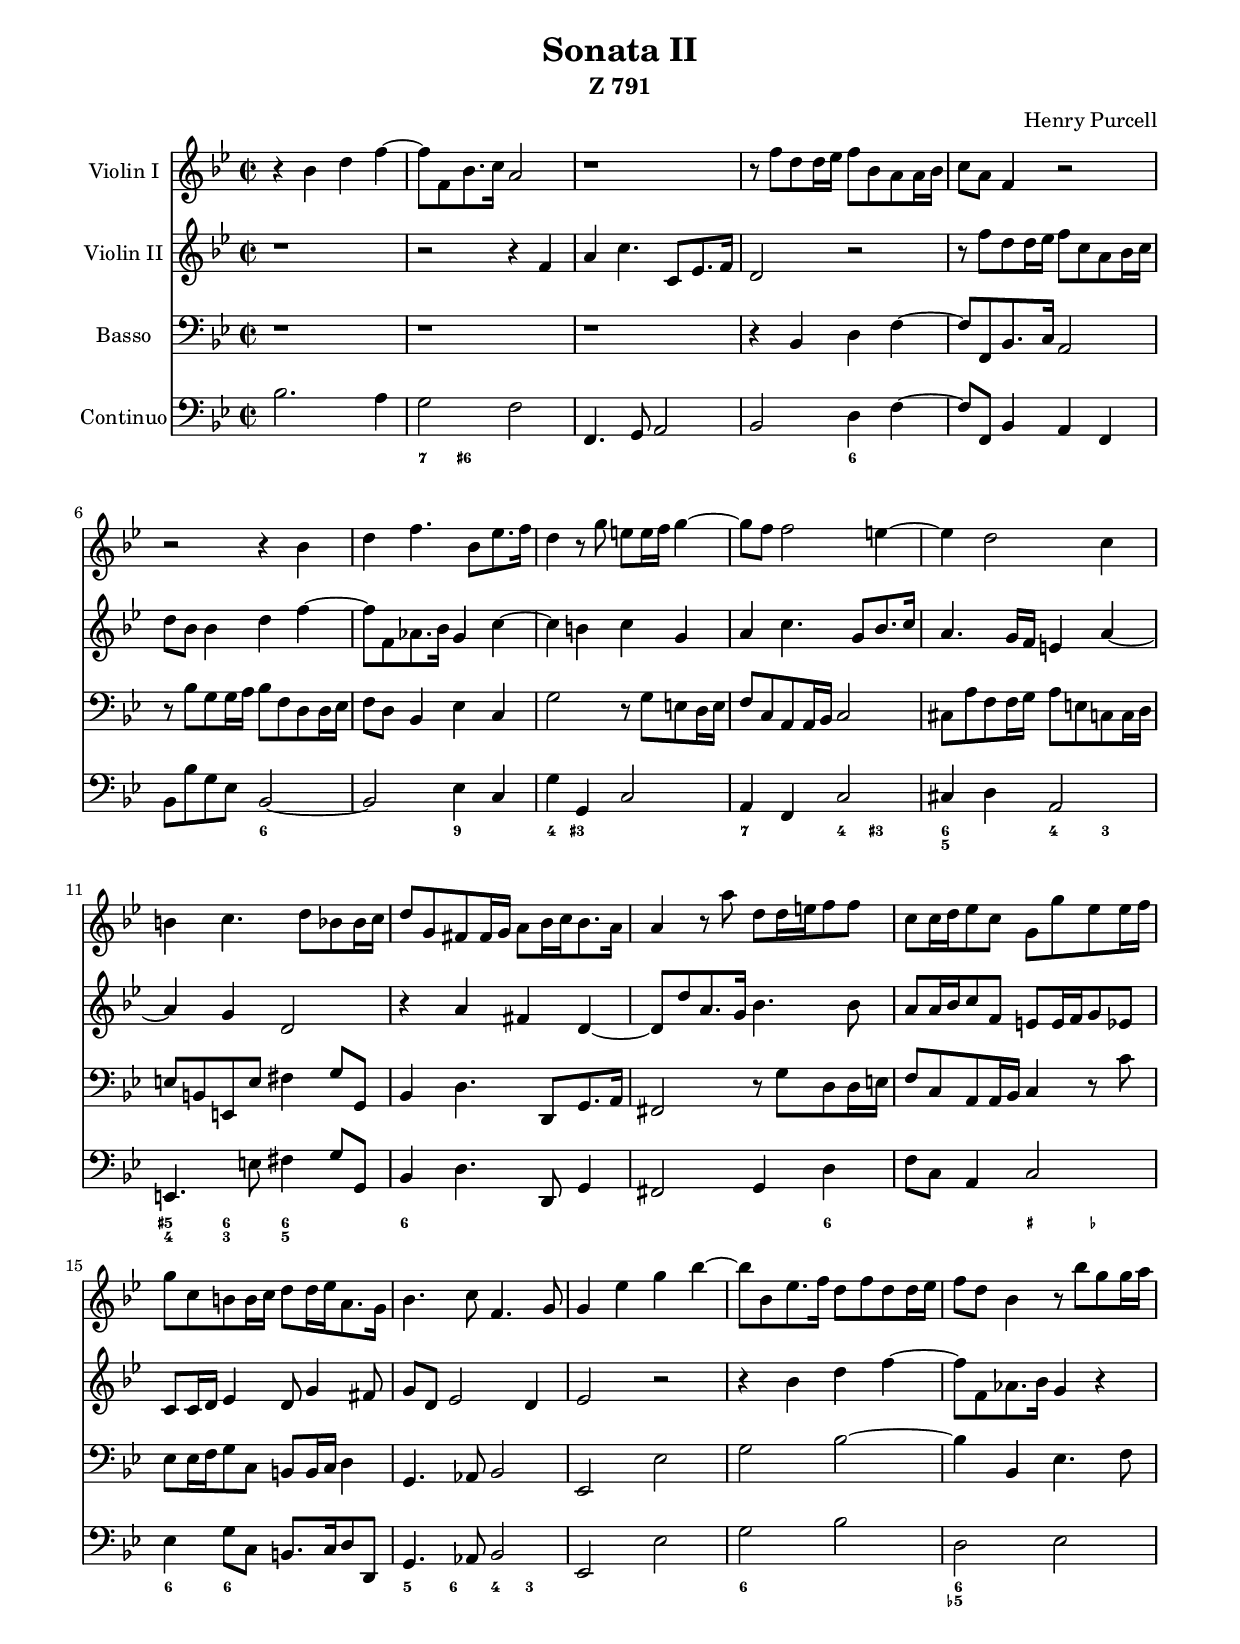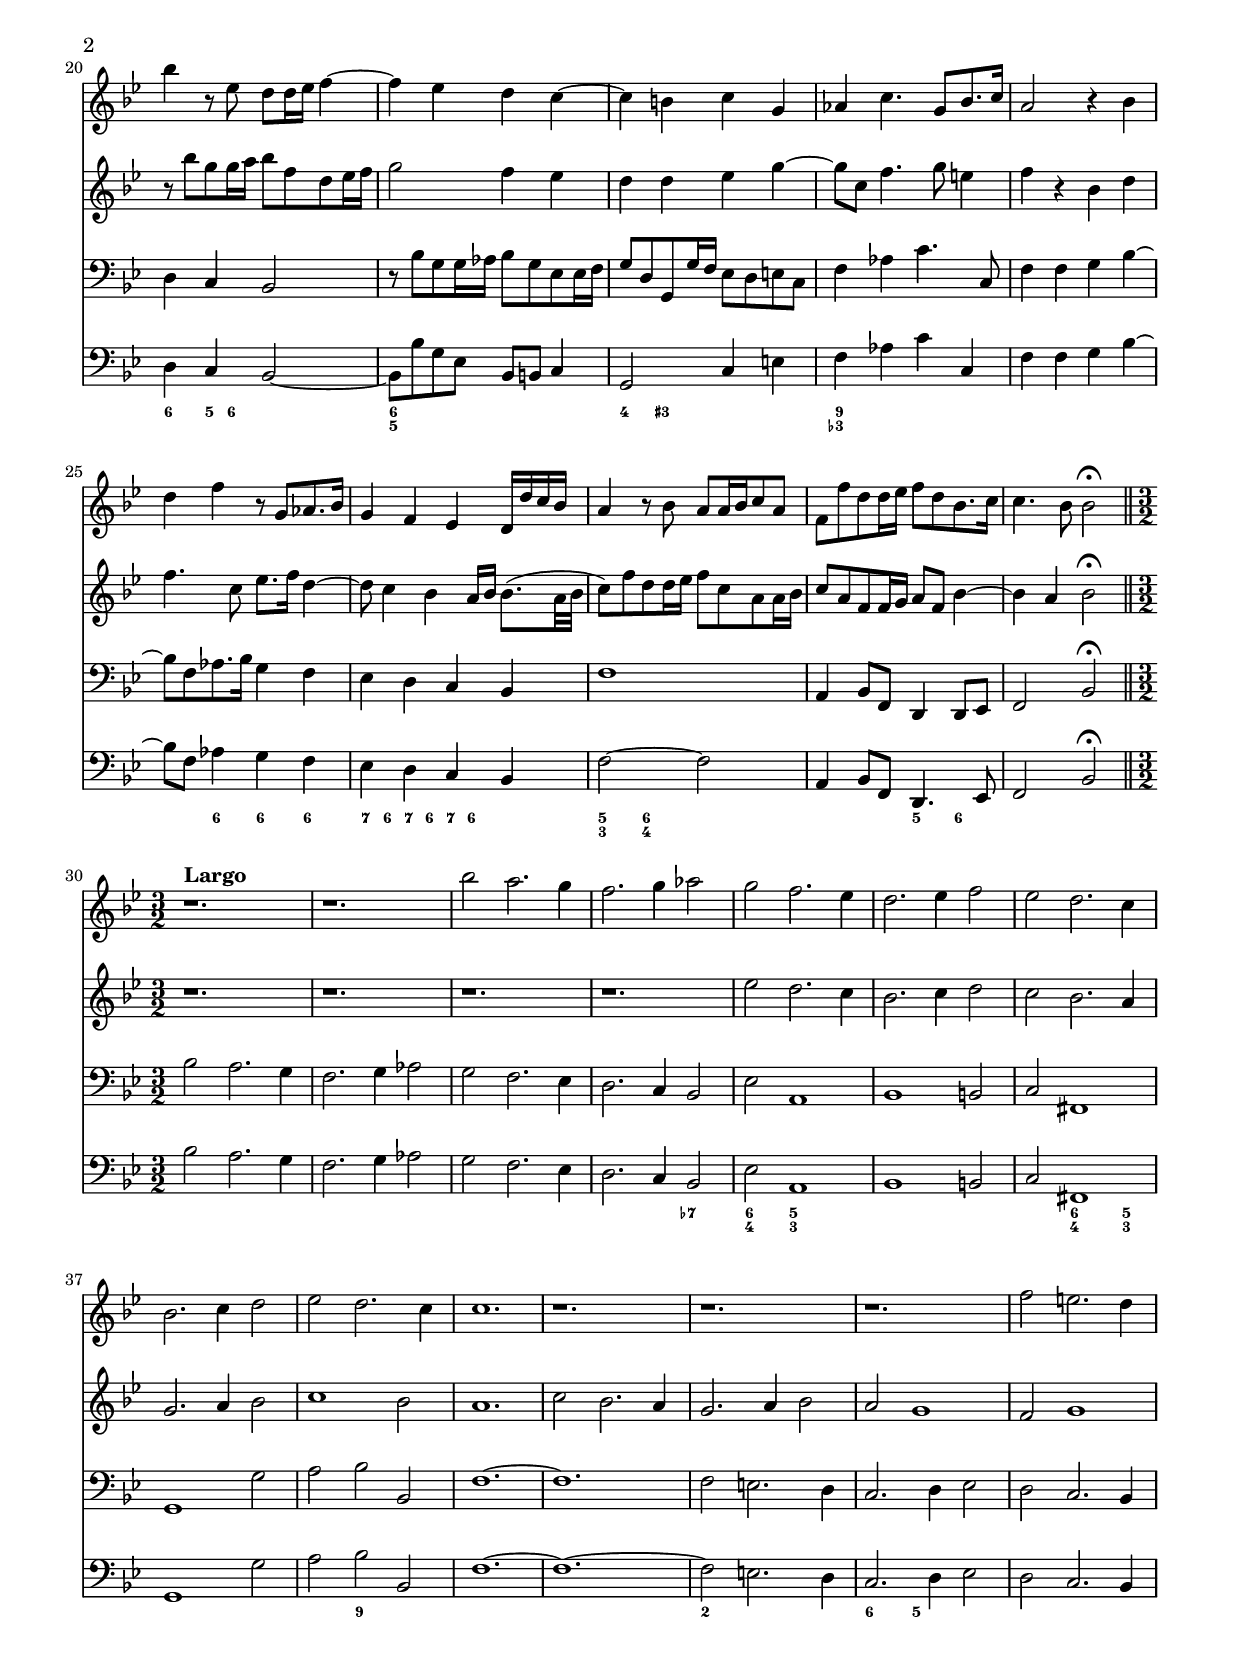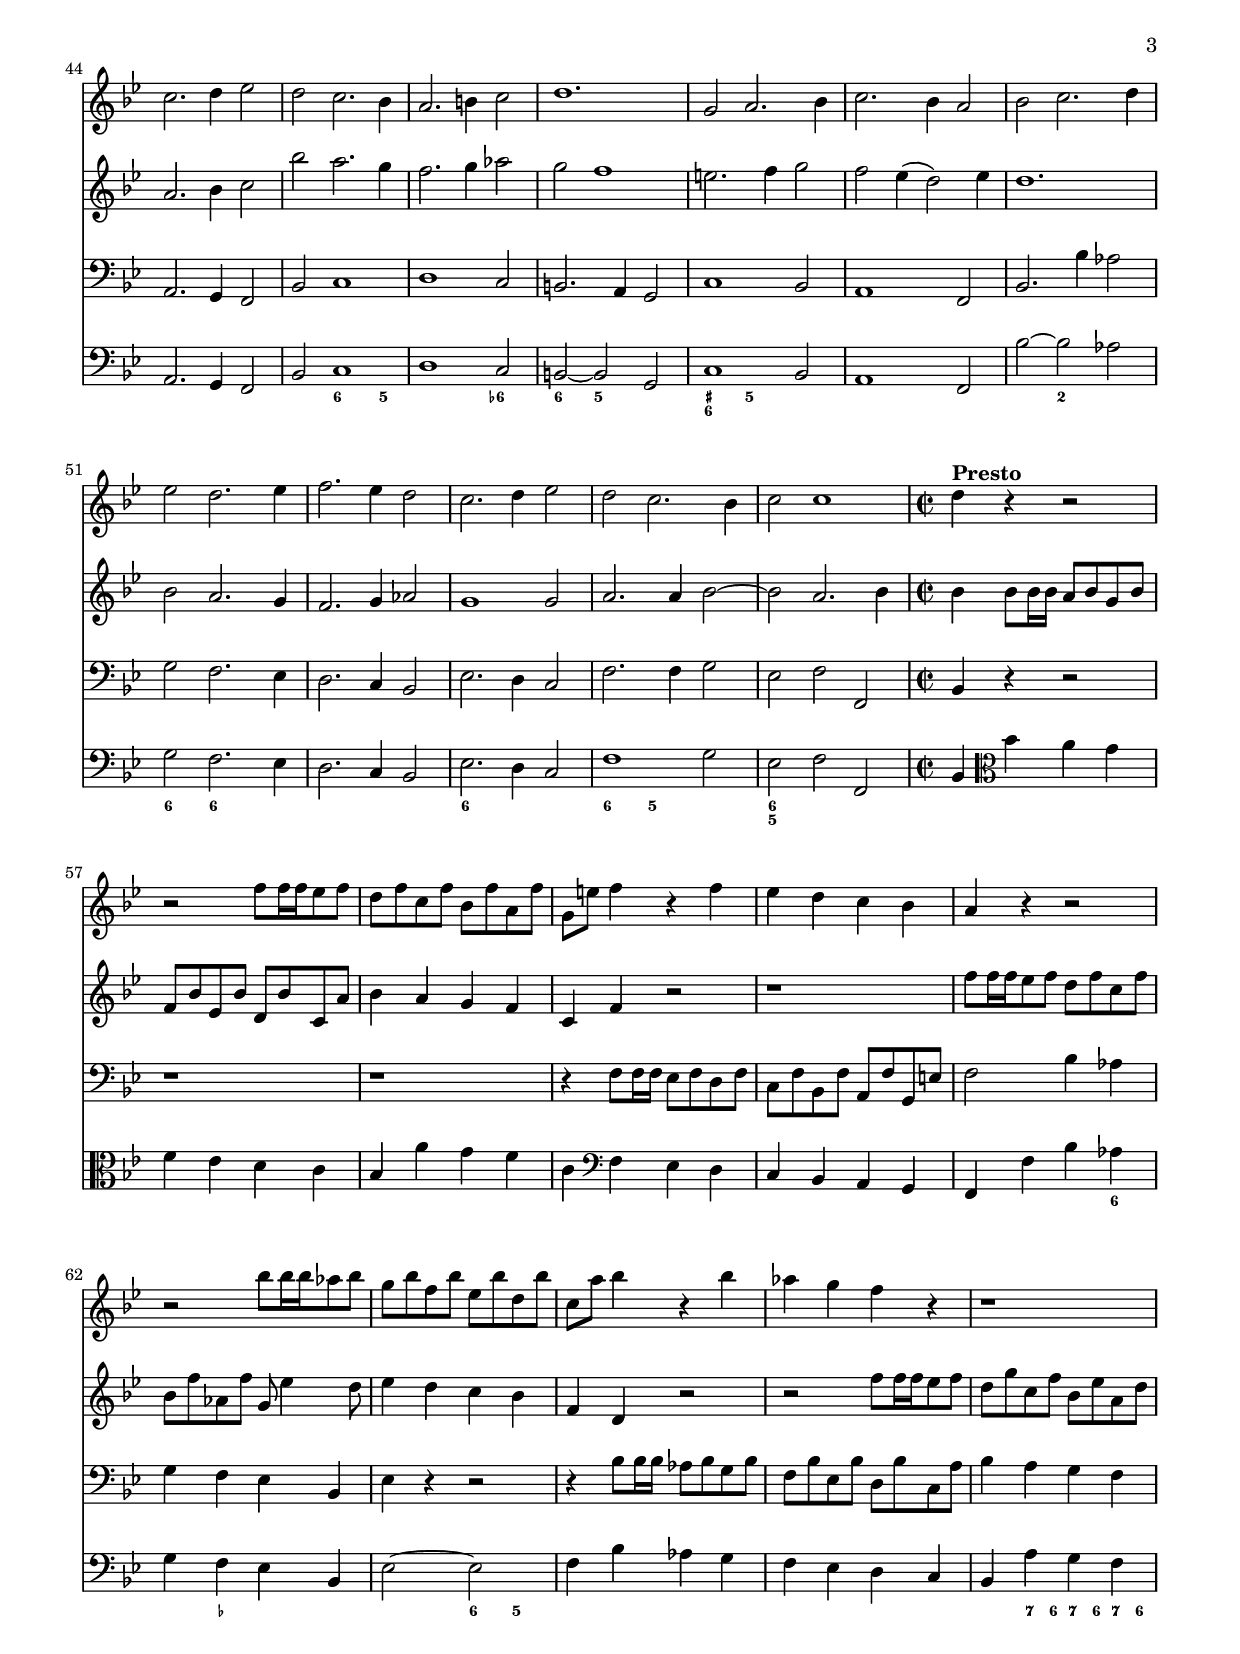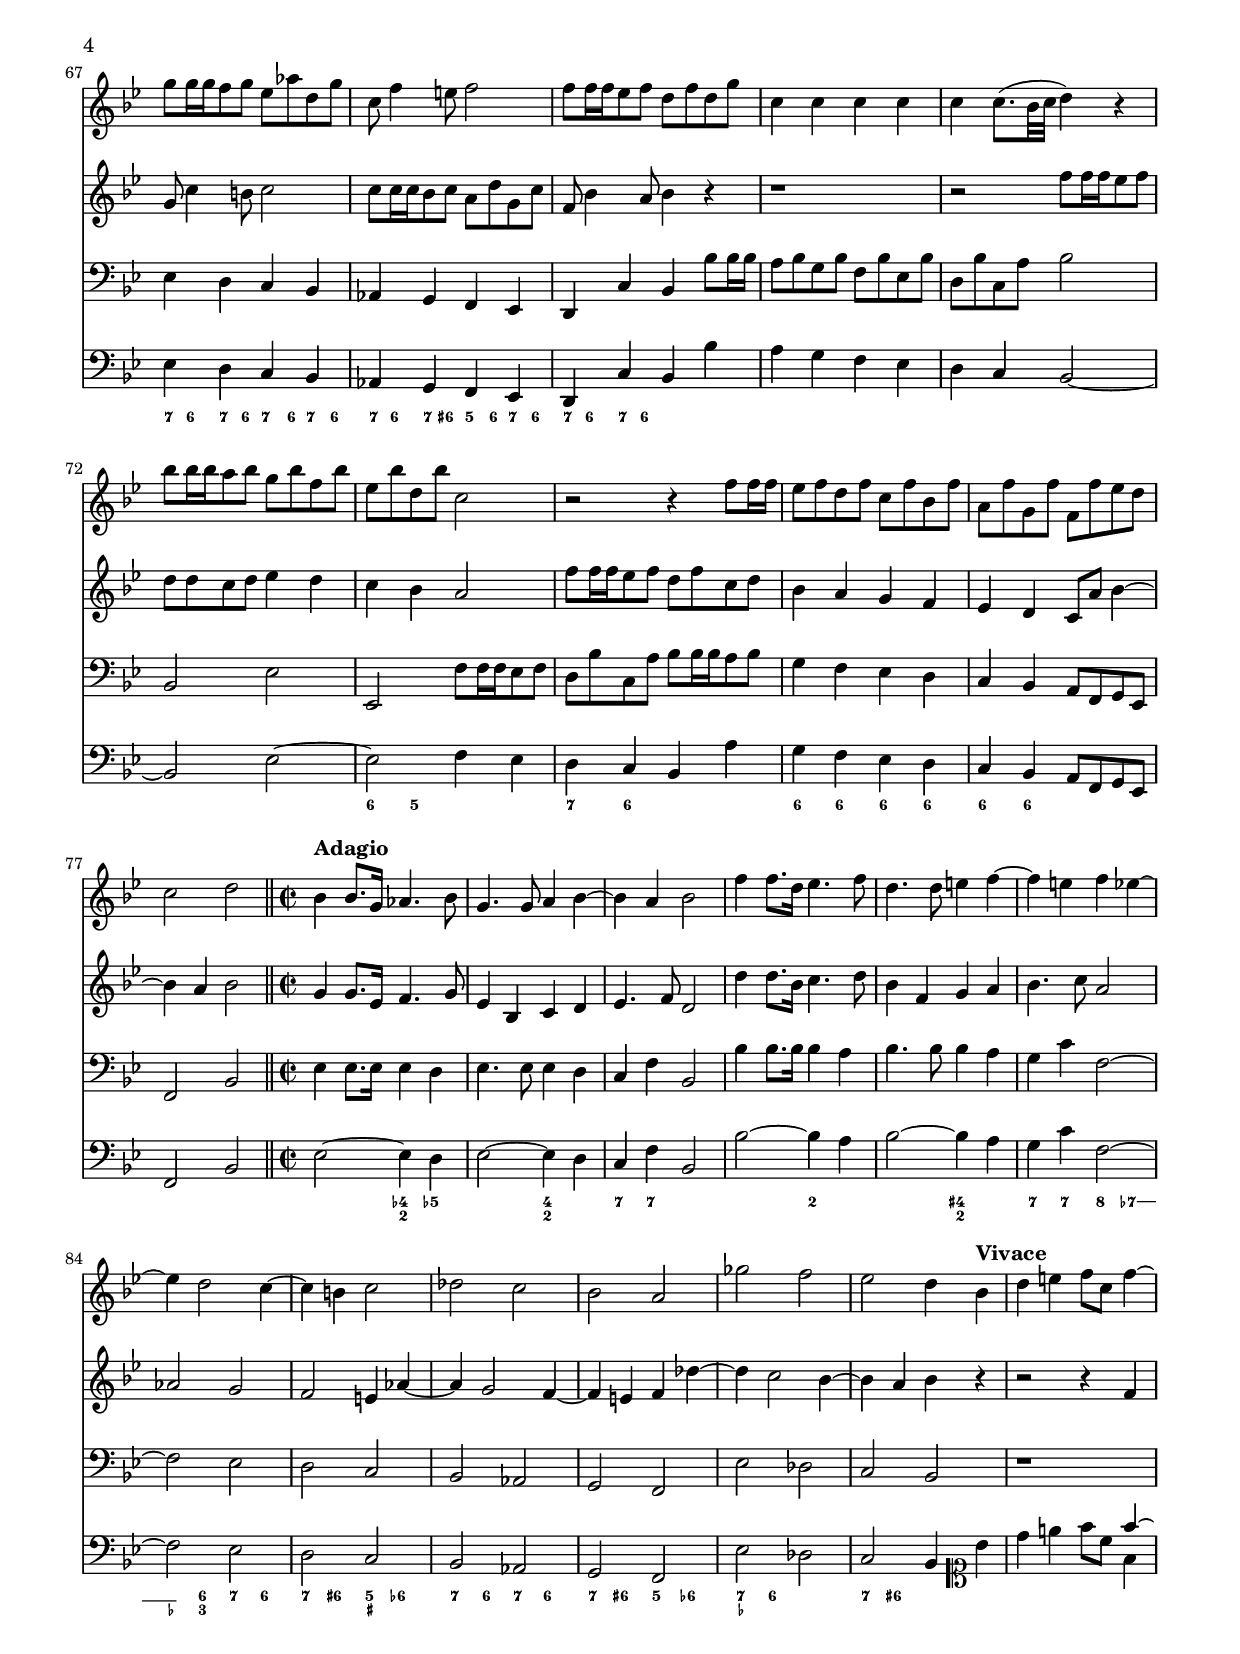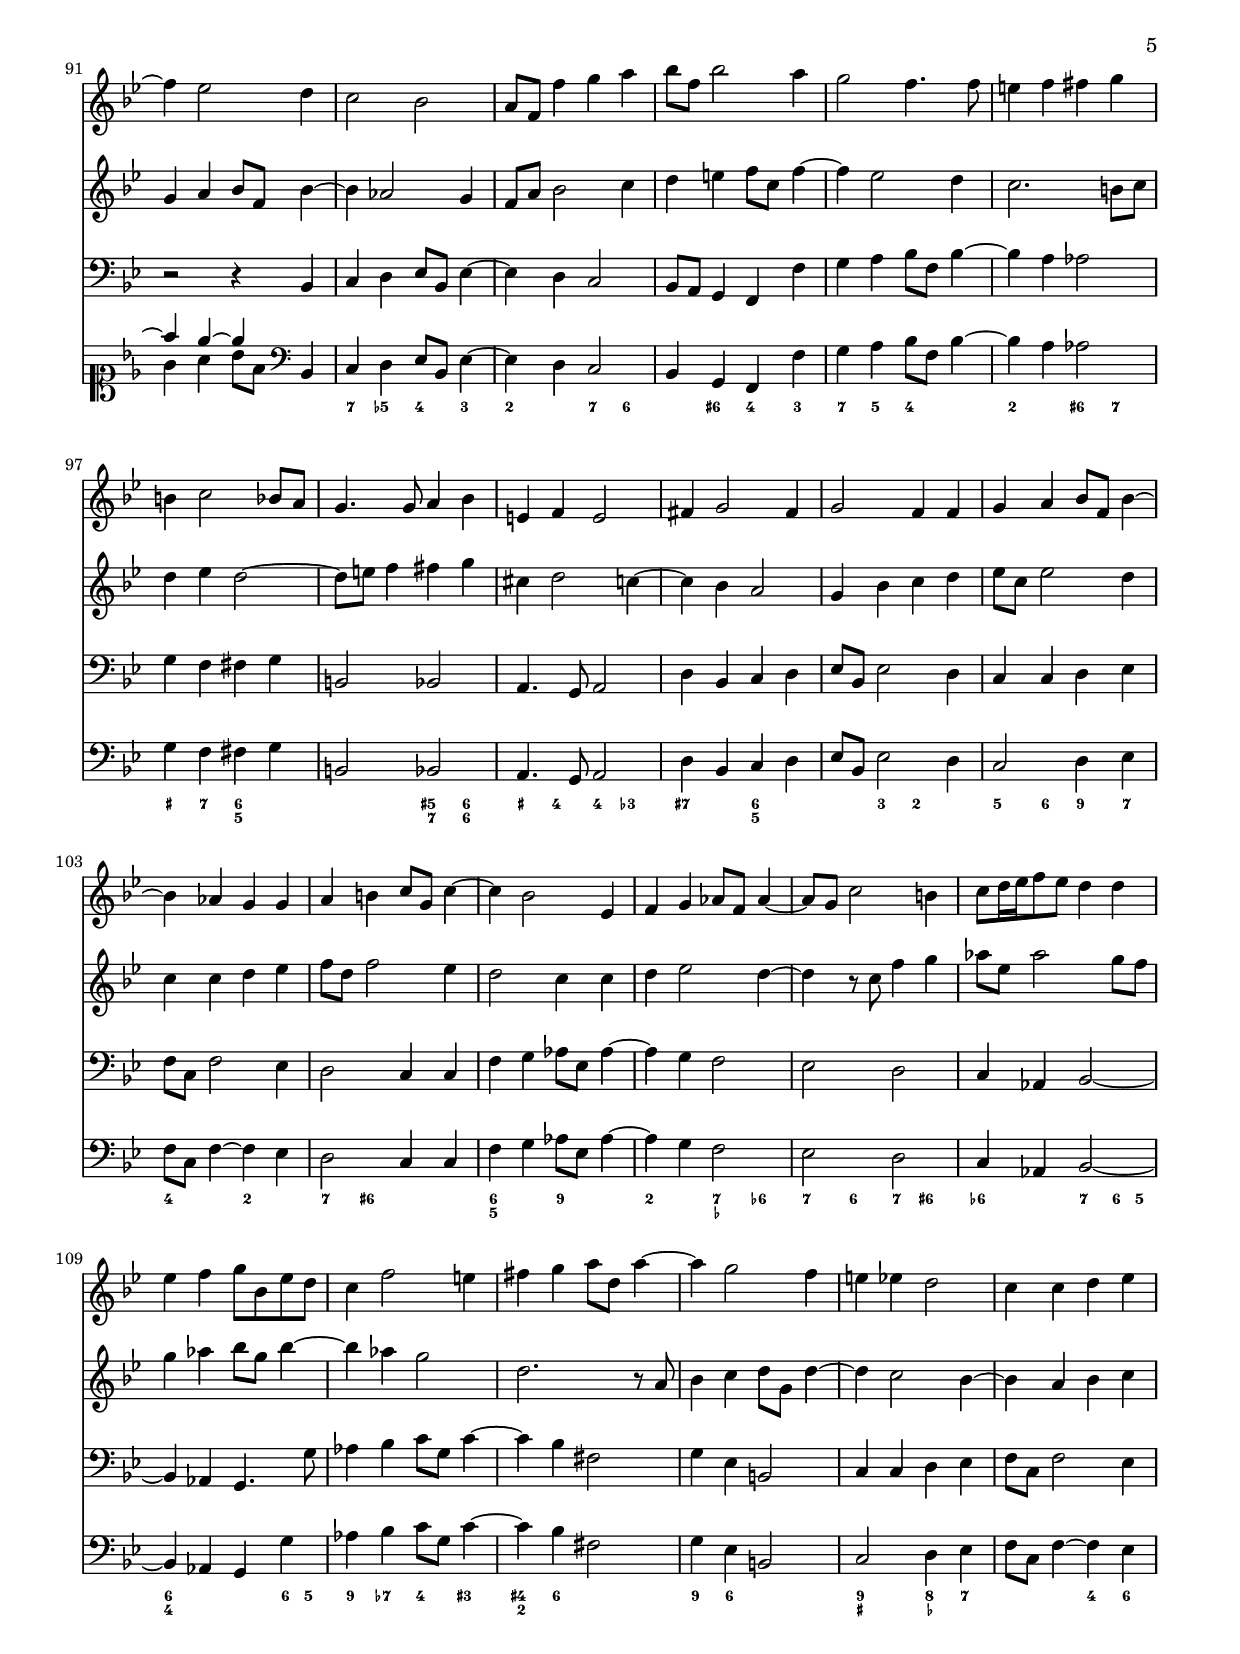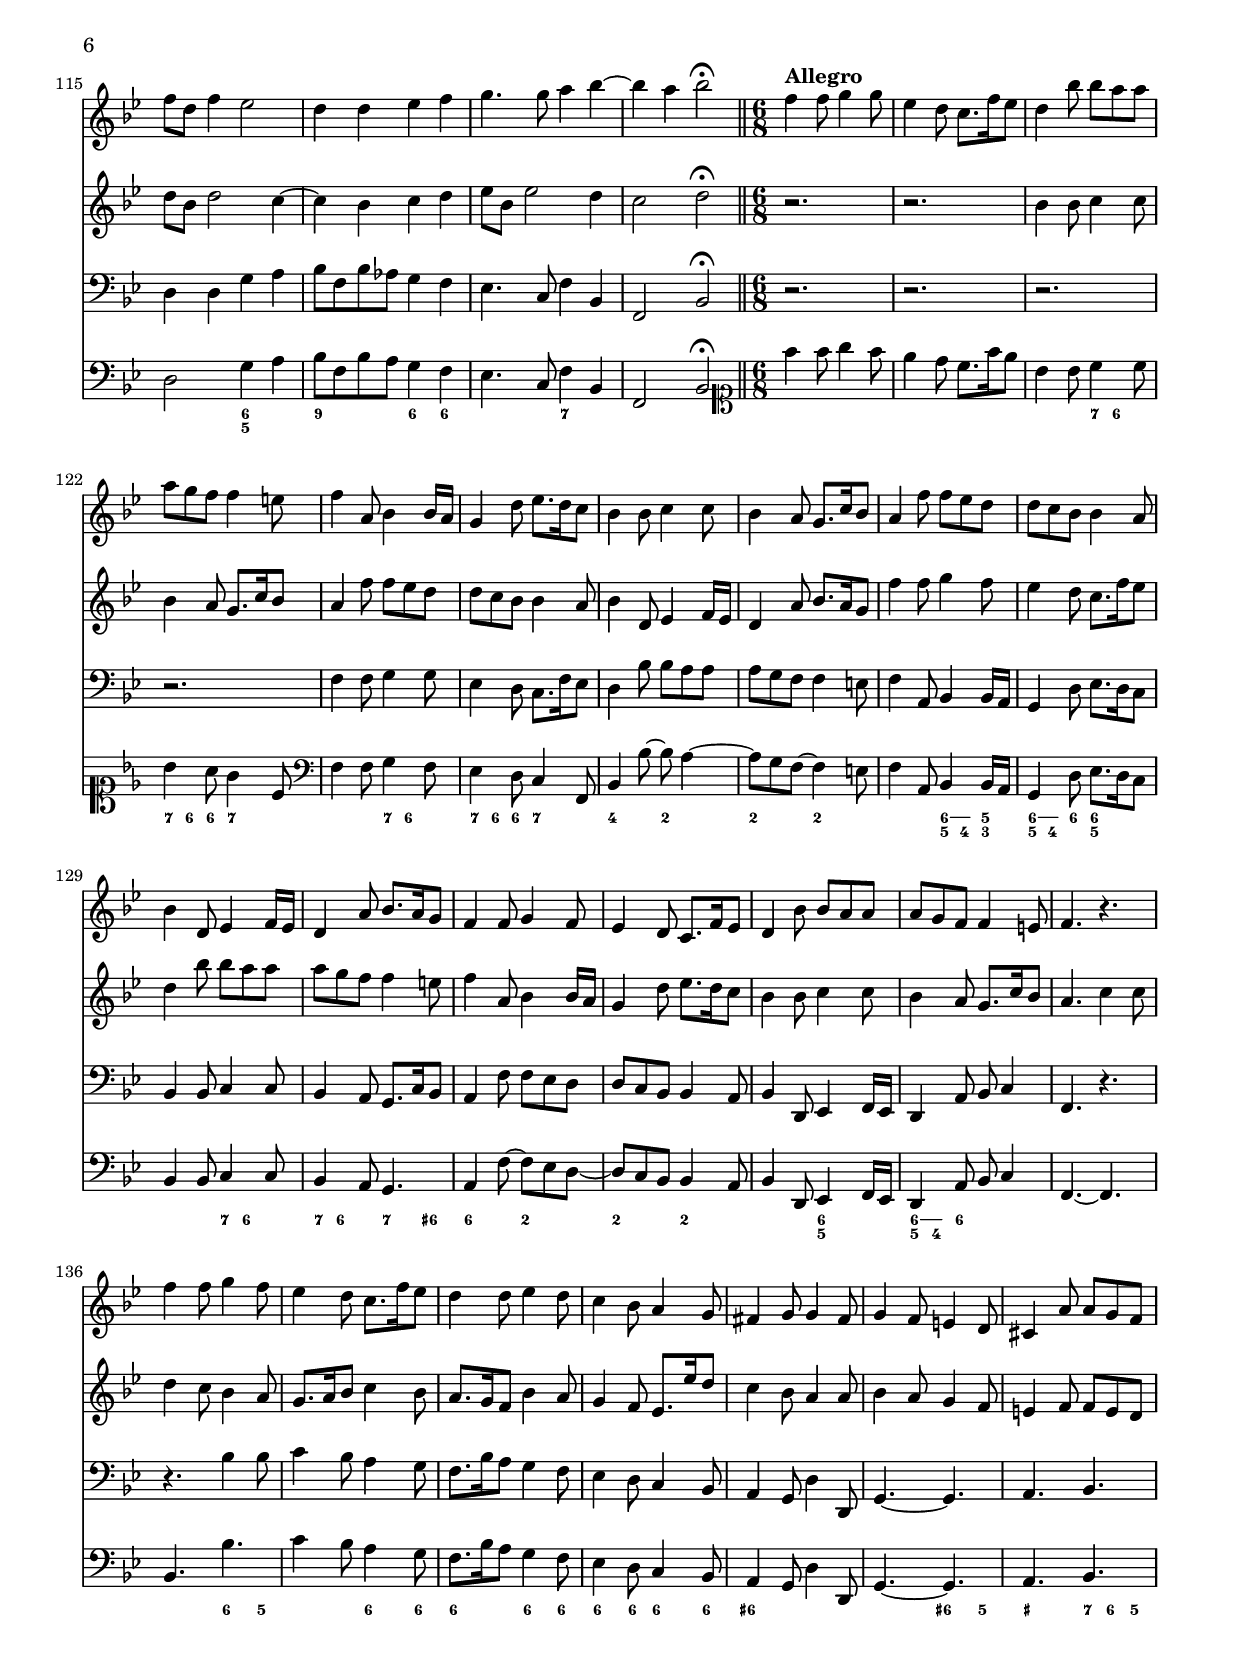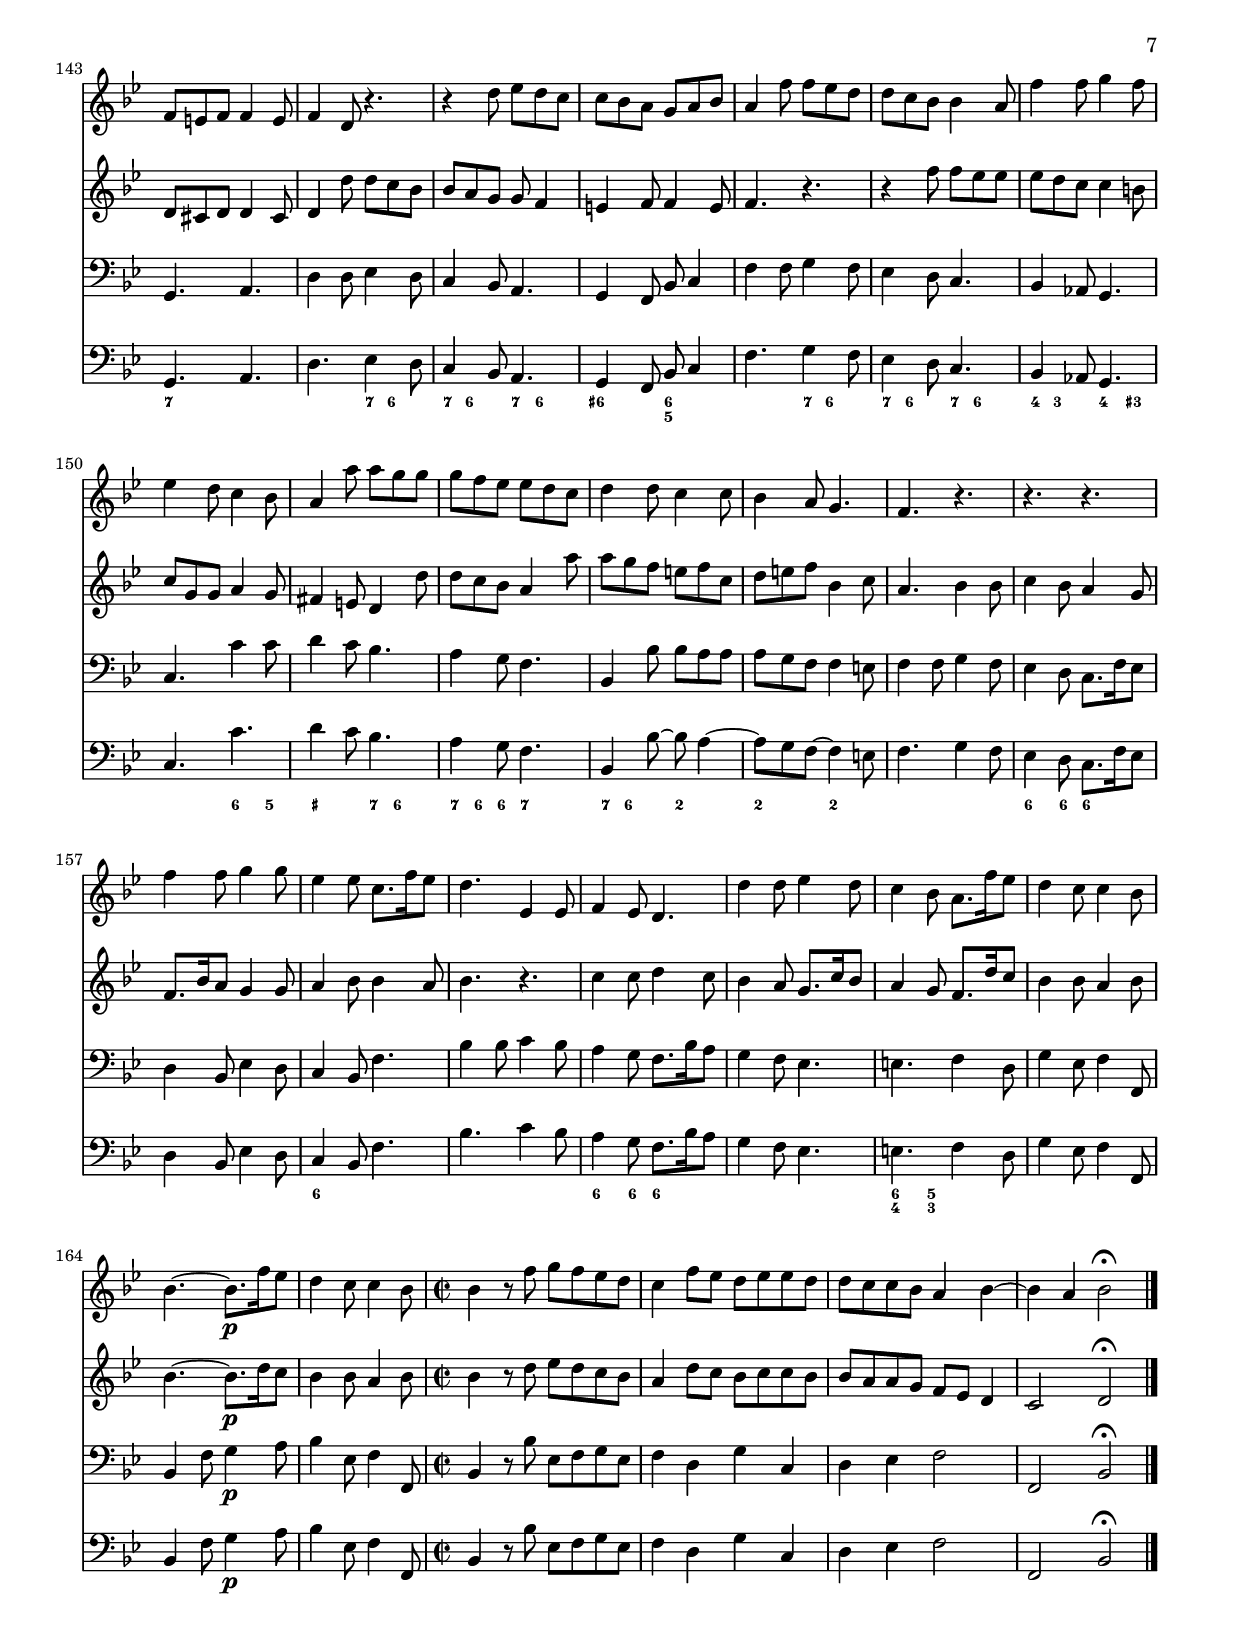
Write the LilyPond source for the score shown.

\version "2.18.2"

\include "config.ly"

adagio  = \markup { \bold Adagio }
allegro = \markup { \bold Allegro }
largo   = \markup { \bold Largo }
presto  = \markup { \bold Presto }
vivace  = \markup { \bold Vivace }

vlone = \relative c'' {
	\clef treble \key bes \major \time 2/2
	r4 bes d f ~
	f8 f, bes8. c16 a2
	r1
	r8 f' d d16 es f8 bes, a a16 bes        % m 4
	c8 a f4 r2
	r2 r4 bes
	d f4. bes,8 es8. f16
	d4 r8 g e e16 f g4 ~                    % m 8
	g8 f f2 e4 ~
	e d2 c4
	b c4. d8 bes bes16 c
	d8 g, fis fis16 g a8 bes16 c bes8. a16  % m 12
	a4 r8 a' d, d16 e f8 f
	c c16 d es8 c g g' es es16 f
	g8 c, b b16 c d8 d16 es a,8. g16
	bes4. c8 f,4. g8                        % m 16
	g4 es' g bes ~
	bes8 bes, es8. f16 d8 f d d16 es
	f8 d bes4 r8 bes' g g16 a
	bes4 r8 es,8 d d16 es f4 ~              % m 20
	f es d c ~
	c b c g
	aes c4. g8 bes8. c16
	a2 r4 bes                               % m 24
	d f r8 g, aes8. bes16
	g4 f es d16 d' c bes
	a4 r8 bes a a16 bes c8 a
	f f' d d16 es f8 d bes8. c16            % m 28
	c4. bes8 bes2\fermata \bar "||"

	\time 3/2
	r1.^\largo
	r1.
	bes'2 a2. g4                            % m 32
	f2. g4 aes2
	g f2. es4
	d2. es4 f2
	es d2. c4                               % m 36
	bes2. c4 d2
	es2 d2. c4
	c1.
	r1. r1. r1.                             % m 40
	f2 e2. d4
	c2. d4 es2                              % m 44
	d2 c2. bes4
	a2. b4 c2
	d1.
	g,2 a2. bes4                            % m 48
	c2. bes4 a2
	bes c2. d4
	es2 d2. es4
	f2. es4 d2                              % m 52
	c2. d4 es2
	d2 c2. bes4
	c2 c1

	\time 2/2 d4^\presto r r2               % m 56
	r2 f8 f16 f es8 f
	d f c f bes, f' a, f'
	g, e' f4 r f
	es d c bes                              % m 60
	a r r2
	r bes'8 bes16 bes aes8 bes
	g bes f bes es, bes' d, bes'
	c, a' bes4 r bes                        % m 64
	aes g f r
	r1
	g8 g16 g f8 g es aes d, g
	c, f4 e8 f2                             % m 68
	f8 f16 f es8 f d f d g
	c,4 c c c
	c c8.( bes32 c d4) r
	bes'8 bes16 bes a8 bes g bes f bes      % m 72
	es, bes' d, bes' c,2
	r2 r4 f8 f16 f
	es8 f d f c f bes, f'
	a, f' g, f' f, f' es d                  % m 76
	c2 d \bar "||"

	\time 2/2
	bes4^\adagio bes8. g16 aes4. bes8
	g4. g8 a4 bes ~
	bes a bes2                              % m 80
	f'4 f8. d16 es4. f8
	d4. d8 e4 f ~
	f e f es ~
	es d2 c4 ~                              % m 84
	c b c2
	des2 c
	bes a
	ges' f                                  % m 88
	es d4 bes^\vivace
	d e f8 c f4 ~
	f es2 d4
	c2 bes                                  % m 92
	a8 f f'4 g a
	bes8 f bes2 a4
	g2 f4. f8
	e4 f fis g                              % m 96
	b, c2 bes8 a
	g4. g8 a4 bes
	e, f e2
	fis4 g2 fis4                            % m 100
	g2 f4 f
	g a bes8 f bes4 ~
	bes aes g g
	a b c8 g c4 ~                           % m 104
	c bes2 es,4
	f g aes8 f aes4 ~
	aes8 g c2 b4
	c8 d16 es f8 es d4 d                    % m 108
	es4 f g8 bes, es d
	c4 f2 e4
	fis4 g a8 d, a'4 ~
	a g2 f4                                 % m 112
	e es d2
	c4 c d es
	f8 d f4 es2
	d4 d es f                               % m 116
	g4. g8 a4 bes ~
	bes a bes2\fermata \bar "||"

	\time 6/8
	f4^\allegro f8 g4 g8
	es4 d8 c8. f16 es8                      % m 120
	d4 bes'8 bes a a
	a g f f4 e8
	f4 a,8 bes4 bes16 a
	g4 d'8 es8. d16 c8                      % m 124
	bes4 bes8 c4 c8
	bes4 a8 g8. c16 bes8
	a4 f'8 f es d
	d c bes bes4 a8                         % m 128
	bes4 d,8 es4 f16 es
	d4 a'8 bes8. a16 g8
	f4 f8 g4 f8
	es4 d8 c8. f16 es8                      % m 132
	d4 bes'8 bes a a
	a g f f4 e8
	f4. r
	f'4 f8 g4 f8                            % m 136
	es4 d8 c8. f16 es8
	d4 d8 es4 d8
	c4 bes8 a4 g8
	fis4 g8 g4 fis8                         % m 140
	g4 f8 e4 d8
	cis4 a'8 a g f
	f e f f4 e8
	f4 d8 r4.                               % m 144
	r4 d'8 es d c
	c bes a g a bes
	a4 f'8 f es d
	d c bes bes4 a8                         % m 148
	f'4 f8 g4 f8
	es4 d8 c4 bes8
	a4 a'8 a g g
	g f es es d c                           % m 152
	d4 d8 c4 c8
	bes4 a8 g4.
	f4. r
	r r                                     % m 156
	f'4 f8 g4 g8
	es4 es8 c8. f16 es8
	d4. es,4 es8
	f4 es8 d4.                              % m 160
	d'4 d8 es4 d8
	c4 bes8 a8. f'16 es8
	d4 c8 c4 bes8
	bes4. ~ bes8.\p f'16 es8                % m 164
	d4 c8 c4 bes8

	\time 2/2
	bes4 r8 f' g f es d
	c4 f8 es d es es d
	d c c bes a4 bes ~                      % m 168
	bes a bes2\fermata \bar "|."
}

vltwo = \relative c' {
	\clef treble \key bes \major \time 2/2
	r1
	r2 r4 f
	a c4. c,8 es8. f16
	d2 r                              % m 4
	r8 f' d d16 es f8 c a bes16 c
	d8 bes bes4 d f ~
	f8 f, aes8. bes16 g4 c ~
	c b c g                           % m 8
	a c4. g8 bes8. c16
	a4. g16 f e4 a ~
	a g d2
	r4 a' fis d ~                     % m 12
	d8 d' a8. g16 bes4. bes8
	a8 a16 bes c8 f, e e16 f g8 es
	c c16 d es4 d8 g4 fis8
	g8 d es2 d4                       % m 16
	es2 r
	r4 bes' d f ~
	f8 f, aes8. bes16 g4 r
	r8 bes' g g16 a bes8 f d es16 f   % m 20
	g2 f4 es
	d d es g ~
	g8 c,8 f4. g8 e4
	f4 r bes, d                       % m 24
	f4. c8 es8. f16 d4 ~
	d8 c4 bes a16 bes bes8._[( a32 bes]
	c8) f d d16 es f8 c a a16 bes
	c8 a f f16 g a8 f bes4 ~          % m 28
	bes a bes2\fermata \bar "||"

	\time 3/2    % largo
	r1. r1. r1.                       % m 32
	r1.
	es2 d2. c4
	bes2. c4 d2
	c bes2. a4                        % m 36
	g2. a4 bes2
	c1 bes2
	a1.
	c2 bes2. a4                       % m 40
	g2. a4 bes2
	a2 g1
	f2 g1
	a2. bes4 c2                       % m 44
	bes'2 a2. g4
	f2. g4 aes2
	g2 f1
	e2. f4 g2                         % m 48
	f es4( d2) es4
	d1.
	bes2 a2. g4
	f2. g4 aes2                       % m 52
	g1 g2
	a2. a4 bes2 ~
	bes a2. bes4

	\time 2/2      % presto
	bes4 bes8 bes16 bes a8 bes g bes  % m 56
	f bes es, bes' d, bes' c, a'
	bes4 a g f
	c f r2
	r1                                % m 60
	f'8 f16 f es8 f d f c f
	bes, f' aes, f' g, es'4 d8
	es4 d c bes
	f d r2                            % m 64
	r2 f'8 f16 f es8 f
	d g c, f bes, es a, d
	g, c4 b8 c2
	c8 c16 c bes8 c a d g, c          % m 68
	f,8 bes4 a8 bes4 r
	r1
	r2 f'8 f16 f es8 f
	d d c d es4 d                     % m 72
	c bes a2
	f'8 f16 f es8 f d f c d
	bes4 a g f
	es d c8 a' bes4 ~                 % m 76
	bes a bes2 \bar "||"

	\time 2/2            % adagio
	g4 g8. es16 f4. g8
	es4 bes c d
	es4. f8 d2                        % m 80
	d'4 d8. bes16 c4. d8
	bes4 f g a
	bes4. c8 a2
	aes g                             % m 84
	f e4 aes ~
	aes g2 f4 ~
	f e f des' ~
	des c2 bes4 ~                     % m 88
	bes a bes r
	r2 r4 f
	g a bes8 f bes4 ~
	bes aes2 g4                       % m 92
	f8 a bes2 c4
	d e f8 c f4 ~
	f es2 d4
	c2. b8 c                          % m 96
	d4 es d2 ~
	d8 e f4 fis g
	cis, d2 c4 ~
	c bes a2                          % m 100
	g4 bes c d
	es8 c es2 d4
	c c d es
	f8 d f2 es4                       % m 104
	d2 c4 c
	d es2 d4 ~
	d r8 c f4 g
	aes8 es aes2 g8 f                 % m 108
	g4 aes bes8 g bes4 ~
	bes aes g2
	d2. r8 a
	bes4 c d8 g, d'4 ~                % m 112
	d c2 bes4 ~
	bes a bes c
	d8 bes d2 c4 ~
	c bes c d                         % m 116
	es8 bes es2 d4
	c2 d\fermata \bar "||"

	\time 6/8            % allegro
	r2.
	r2.                               % m 120
	bes4 bes8 c4 c8
	bes4 a8 g8. c16 bes8
	a4 f'8 f es d
	d c bes bes4 a8                   % m 124
	bes4 d,8 es4 f16 es
	d4 a'8 bes8. a16 g8
	f'4 f8 g4 f8
	es4 d8 c8. f16 es8                % m 128
	d4 bes'8 bes a a
	a g f f4 e8
	f4 a,8 bes4 bes16 a
	g4 d'8 es8. d16 c8                % m 132
	bes4 bes8 c4 c8
	bes4 a8 g8. c16 bes8
	a4. c4 c8
	d4 c8 bes4 a8                     % m 136
	g8. a16 bes8 c4 bes8
	a8. g16 f8 bes4 a8
	g4 f8 es8. es'16 d8
	c4 bes8 a4 a8                     % m 140
	bes4 a8 g4 f8
	e4 f8 f e d
	d cis d d4 cis8
	d4 d'8 d c bes                    % m 144
	bes a g g f4
	e4 f8 f4 e8
	f4. r
	r4 f'8 f es es                    % m 148
	es d c c4 b8
	c g g a4 g8
	fis4 e8 d4 d'8
	d c bes a4 a'8                    % m 152
	a g f e f c
	d e f bes,4 c8
	a4. bes4 bes8
	c4 bes8 a4 g8                     % m 156
	f8. bes16 a8 g4 g8
	a4 bes8 bes4 a8
	bes4. r
	c4 c8 d4 c8                       % m 160
	bes4 a8 g8. c16 bes8
	a4 g8 f8. d'16 c8
	bes4 bes8 a4 bes8
	bes4. ~ bes8.\p d16 c8            % m 164
	bes4 bes8 a4 bes8

	\time 2/2
	bes4 r8 d es d c bes
	a4 d8 c bes c c bes
	bes a a g f es d4                 % m 168
	c2 d\fermata \bar "|."
}

basso = \relative c {
	\clef bass \key bes \major \time 2/2
	r1
	r1
	r1
	r4 bes d f ~                       % m 4
	f8 f, bes8. c16 a2
	r8 bes' g g16 a bes8 f d d16 es
	f8 d bes4 es c
	g'2 r8 g e d16 e                   % m 8
	f8 c a a16 bes c2
	cis8 a' f f16 g a8 e c c16 d
	e8 b e, e' fis4 g8 g,
	bes4 d4. d,8 g8. a16               % m 12
	fis2 r8 g' d d16 e
	f8 c a a16 bes c4 r8 c'
	es, es16 f g8 c, b8 b16 c d4
	g,4. aes8 bes2                     % m 16
	es, es'
	g bes ~
	bes4 bes, es4. f8
	d4 c bes2                          % m 20
	r8 bes'8 g g16 aes bes8 g es es16 f
	g8 d g, g'16 f es8 d e c
	f4 aes c4. c,8
	f4 f g bes ~                       % m 24
	bes8 f aes8. bes16 g4 f
	es d c bes
	f'1
	a,4 bes8 f d4 d8 es                % m 28
	f2 bes\fermata \bar "||"

	\time 3/2      % largo
	bes'2 a2. g4
	f2. g4 aes2
	g f2. es4                          % m 32
	d2. c4 bes2
	es a,1
	bes1 b2
	c fis,1                            % m 36
	g1 g'2
	a bes bes,
	f'1. ~
	f1.                                % m 40
	f2 e2. d4
	c2. d4 es2
	d c2. bes4
	a2. g4 f2                          % m 44
	bes c1
	d c2
	b2. a4 g2
	c1 bes2                            % m 48
	a1 f2
	bes2. bes'4 aes2
	g2 f2. es4
	d2. c4 bes2                        % m 52
	es2. d4 c2
	f2. f4 g2
	es f f,

	\time 2/2            % presto
	bes4 r r2                          % m 56
	r1
	r1
	r4 f'8 f16 f es8 f d f
	c f bes, f' a, f' g, e'            % m 60
	f2 bes4 aes
	g f es bes
	es r r2
	r4 bes'8 bes16 bes aes8 bes g bes  % m 64
	f bes es, bes' d, bes' c, a'
	bes4 a g f
	es d c bes
	aes g f es                         % m 68
	d c' bes bes'8 bes16 bes
	a8 bes g bes f bes es, bes'
	d, bes' c, a' bes2
	bes, es                            % m 72
	es, f'8 f16 f es8 f
	d bes' c, a' bes bes16 bes a8 bes
	g4 f es d
	c bes a8 f g es                    % m 76
	f2 bes \bar "||"

	\time 2/2            % adagio
	es4 es8. es16 es4 d
	es4. es8 es4 d
	c f bes,2                          % m 80
	bes'4 bes8. bes16 bes4 a
	bes4. bes8 bes4 a
	g c f,2 ~
	f es                               % m 84
	d c
	bes aes
	g f
	es' des                            % m 88
	c bes
	r1
	r2 r4 bes4          % vivace
	c d es8 bes es4 ~                  % m 92
	es d c2
	bes8 a g4 f f'
	g a bes8 f bes4 ~
	bes a aes2                         % m 96
	g4 f fis g
	b,2 bes
	a4. g8 a2
	d4 bes c d                         % m 100
	es8 bes es2 d4
	c c d es
	f8 c f2 es4
	d2 c4 c                            % m 104
	f g aes8 es aes4 ~
	aes g f2
	es d
	c4 aes bes2 ~                      % m 108
	bes4 aes g4. g'8
	aes4 bes c8 g c4 ~
	c bes fis2
	g4 es b2                           % m 112
	c4 c d es
	f8 c f2 es4
	d d g a
	bes8 f bes aes g4 f                % m 116
	es4. c8 f4 bes,
	f2 bes\fermata \bar "||"

	\time 6/8           % allegro
	r2. r2.                            % m 120
	r2. r2.
	f'4 f8 g4 g8
	es4 d8 c8. f16 es8                 % m 124
	d4 bes'8 bes a a
	a g f f4 e8
	f4 a,8 bes4 bes16 a
	g4 d'8 es8. d16 c8                 % m 128
	bes4 bes8 c4 c8
	bes4 a8 g8. c16 bes8
	a4 f'8 f es d
	d c bes bes4 a8                    % m 132
	bes4 d,8 es4 f16 es
	d4 a'8 bes c4
	f,4. r
	r bes'4 bes8                       % m 136
	c4 bes8 a4 g8
	f8. bes16 a8 g4 f8
	es4 d8 c4 bes8
	a4 g8 d'4 d,8                      % m 140
	g4. ~ g
	a bes
	g a
	d4 d8 es4 d8                       % m 144
	c4 bes8 a4.
	g4 f8 bes c4
	f4 f8 g4 f8
	es4 d8 c4.                         % m 148
	bes4 aes8 g4.
	c c'4 c8
	d4 c8 bes4.
	a4 g8 f4.                          % m 152
	bes,4 bes'8 bes a a
	a g f f4 e8
	f4 f8 g4 f8
	es4 d8 c8. f16 es8                 % m 156
	d4 bes8 es4 d8
	c4 bes8 f'4.
	bes4 bes8 c4 bes8
	a4 g8 f8. bes16 a8                 % m 160
	g4 f8 es4.
	e4. f4 d8
	g4 es8 f4 f,8
	bes4 f'8 g4\p a8                   % m 164
	bes4 es,8 f4 f,8

	\time 2/2
	bes4 r8 bes' es, f g es
	f4 d g c,
	d es f2                            % m 168
	f, bes\fermata \bar "|."
}

continuo = {
        <<
	\new Voice \relative c' {
		\clef bass \key bes \major \time 2/2
		bes2. a4
		g2 f
		f,4. g8 a2
		bes d4 f ~                   % m 4
		f8 f, bes4 a f
		bes8 bes' g es bes2 ~
		bes es4 c
		g' g, c2                     % m 8
		a4 f c'2
		cis4 d a2
		e4. e'8 fis4 g8 g,
		bes4 d4. d,8 g4              % m 12
		fis2 g4 d'
		f8 c a4 c2
		es4 g8 c, b8. c16 d8 d,
		g4. aes8 bes2                % m 16
		es, es'
		g bes
		d, es
		d4 c bes2 ~                  % m 20
		bes8 bes' g es bes b c4
		g2 c4 e
		f aes c c,
		f f g bes ~                  % m 24
		bes8 f aes4 g f
		es d c bes
		f'2 ~ f
		a,4 bes8 f d4. es8           % m 28
		f2 bes\fermata \bar "||"
	
		\time 3/2        % largo
		bes'2 a2. g4
		f2. g4 aes2
		g f2. es4                    % m 32
		d2. c4 bes2
		es a,1
		bes1 b2
		c fis,1                      % m 36
		g1 g'2
		a bes bes,
		f'1. ~
		f1. ~                        % m 40
		f2 e2. d4
		c2. d4 es2
		d c2. bes4
		a2. g4 f2                    % m 44
		bes c1
		d c2
		b2 ~ b g
		c1 bes2                      % m 48
		a1 f2
		bes' ~ bes aes
		g f2. es4
		d2. c4 bes2                  % m 52
		es2. d4 c2
		f1 g2
		es f f,
	
		\time 2/2
		bes4 \clef alto bes'' a g    % m 56
		f es d c
		bes a' g f
		c \clef bass f, es d
		c bes a g                    % m 60
		f f' bes aes
		g f es bes
		es2 ~ es
		f4 bes aes g                 % m 64
		f es d c
		bes a' g f
		es d c bes
		aes g f es                   % m 68
		d c' bes bes'
		a g f es
		d c bes2 ~
		bes es ~                     % m 72
		es f4 es
		d c bes a'
		g f es d
		c bes a8 f g es              % m 76
		f2 bes \bar "||"
	
		es2 ~ es4 d       % adagio
		es2 ~ es4 d
		c f bes,2                    % m 80
		bes' ~ bes4 a
		bes2 ~ bes4 a
		g c f,2 ~
		f es                         % m 84
		d c
		bes aes
		g f
		es' des                      % m 88
	
		c bes4 \clef soprano bes'' % vivace
		d e f8 c
		<<
		{ \voiceOne
			        f4 ~
			f4 es ~ es
		}
		\new Voice { \voiceTwo
			        f,4
			\autoBeamOff
			g a bes8[ f]
			\autoBeamOn
		}
		>> \oneVoice
		    \clef bass bes,,4
		c d es8 bes es4 ~                       % m 92
		es d c2
		bes4 g f f'
		g a bes8 f bes4 ~
		bes a aes2                              % m 96
		g4 f fis g
		b,2 bes
		a4. g8 a2
		d4 bes c d                              % m 100
		es8 bes es2 d4
		c2 d4 es
		f8 c f4 ~ f es
		d2 c4 c                                 % m 104
		f g aes8 es aes4 ~
		aes g f2
		es d
		c4 aes bes2 ~                           % m 108
		bes4 aes g g'
		aes bes c8 g c4 ~
		c bes fis2
		g4 es b2                                % m 112
		c d4 es
		f8 c f4 ~ f es
		d2 g4 a
		bes8 f bes a g4 f                       % m 116
		es4. c8 f4 bes,
		f2 bes\fermata \bar "||"
	
		% allegro
		\clef soprano \time 6/8 f'''4 f8 g4 f8
		es4 d8 c8. f16 es8                      % m 120
		bes4 bes8 c4 c8
		bes4 a8 g4 c,8
		\clef bass f,4 f8 g4 f8
		es4 d8 c4 f,8                           % m 124
		bes4 bes'8 ~ bes a4 ~
		a8 g f ~ f4 e8
		f4 a,8 bes4 bes16 a
		g4 d'8 es8. d16 c8                      % m 128
		bes4 bes8 c4 c8
		bes4 a8 g4.
		a4 f'8 ~ f es d ~
		d c bes bes4 a8                         % m 132
		bes4 d,8 es4 f16 es
		d4 a'8 bes c4
		f,4. ~ f
		bes bes'                                % m 136
		c4 bes8 a4 g8
		f8. bes16 a8 g4 f8
		es4 d8 c4 bes8
		a4 g8 d'4 d,8                           % m 140
		g4. ~ g
		a bes
		g a
		d es4 d8                                % m 144
		c4 bes8 a4.
		g4 f8 bes c4
		f4. g4 f8
		es4 d8 c4.                              % m 148
		bes4 aes8 g4.
		c c'
		d4 c8 bes4.
		a4 g8 f4.                               % m 152
		bes,4 bes'8 ~ bes a4 ~
		a8 g f ~ f4 e8
		f4. g4 f8
		es4 d8 c8. f16 es8                      % m 156
		d4 bes8 es4 d8
		c4 bes8 f'4.
		bes c4 bes8
		a4 g8 f8. bes16 a8                      % m 160
		g4 f8 es4.
		e4. f4 d8
		g4 es8 f4 f,8
		bes4 f'8 g4\p a8                        % m 164
		bes4 es,8 f4 f,8
	
		\time 2/2 bes4 r8 bes' es, f g es
		f4 d g c,
		d es f2                                 % m 168
		f, bes\fermata \bar "|."
	}

	\new FiguredBass {
		\figuremode {
			<_>1
			<7>4 <6+> <_>2
			<_>1
			<_>2 <6>              % m 4
			<_>1
			<_>2 <6>
			<_> <9>
			<4>4 <3+> <_>2        % m 8
			<7>2 <4>4 <3+>
			<6 5>2 <4>4 <3>
			<5+ 4> <6 3> <6 5>2
			<6>1                  % m 12
			<_>2. <6>4
			<_>2 <_+>4 <_->
			<6> <6> r2
			<5>4 <6> <4> <3>      % m 16
			<_>1
			<6>2 <_>
			<6 5->1
			<6>4 <5>8 <6> <_>2    % m 20
			<6 5>1
			<4>4 <3+> <_>2
			<9 3->1
			<_>1                  % m 24
			<_>4 <6> <6> <6>
			<7>8 <6> <7>8 <6>
			    <7>8 <6> <_>4
			<5 3>4 <6 4> <_>2
			<_> <5>4 <6>          % m 28
			<_>1
			<_>1. <_>1. <_>1.     % m 32
			<_>1 <7->2
			<6 4> <5 3>1
			<_>1.
			<_>2 <6 4>2. <5 3>4   % m 36
			<_>1.
			<_>2 <9>1
			<_>1.
			<_>1.                 % m 40
			<2>1.
			<6>2 <5>1
			<_>1.
			<_>1.                 % m 44
			<_>2 <6>2. <5>4
			<_>1 <6->2
			<6>2 <5>1
			<_+ 6>2 <5> <_>       % m 48
			<_>1.
			<_>2 <2>1
			<6>2 <6> <_>
			<_>1.                 % m 52
			<6>1.
			<6>2 <5> <_>
			<6 5> <_>1

			<_>1       % presto     m 56
			<_> <_> <_> <_>       % m 60
			<_>2. <6>4
			<_> <_-> <_>2
			<_> <6>4 <5>
			<_>1                  % m 64
			<_>
			<_>4 <7>8 <6> <7> <6>
			    <7> <6>
			<7> <6> <7> <6> <7>
			    <6> <7> <6>
			<7> <6> <7> <6+> <5>
			    <6> <7> <6>       % m 68
			<7> <6> <7> <6> <_>2
			<_>1
			<_>
			<_>                   % m 72
			<6>4 <5> <_>2
			<7>4 <6> <_>2
			<6>4 <6> <6> <6>
			<6> <6> <_>2          % m 76
			<_>1 \bar "||"

			<_>2 <4- 2>4 <5->
			<_>2 <4 2>2
			<7>4 <7> <_>2         % m 80
			<_> <2>2
			<_> <4+ 2>
			<7>4 <7> <8>
			    \bassFigureExtendersOn <7->
			<7- _-> \bassFigureExtendersOff
			    <6 3> <7> <6>     % m 84
			<7> <6+> <5 _+> <6->
			<7> <6> <7> <6>
			<7> <6+> <5> <6->
			<7 _-> <6> <_>2       % m 88
			<7>4 <6+>2.

			<_>1    % vivace
			<_>
			<7>4 <5-> <4> <3>     % m 92
			<2>2 <7>4 <6>
			<_> <6+> <4> <3>
			<7> <5> <4>2
			<2> <6+>4 <7>         % m 96
			<_+> <7> <6 5>2
			<_> <5+ 7>4 <6 6>
			<_+> <4> <4> <3->
			<7+>2 <6 5>           % m 100
			<_>4 <3> <2> <_>4
			<5> <6> <9> <7>
			<4>2 <2>
			<7>4 <6+>2.           % m 104
			<6 5>2 <9>
			<2> <7 _->4 <6->
			<7> <6> <7> <6+>
			<6->2 <7>4 <6>8 <5>   % m 108
			<6 4>2. <6>8 <5>
			<9>4 <7-> <4> <3+>
			<4+ 2> <6> <_>2
			<9>4 <6> <_>2         % m 112
			<9 _+> <8 _->4 <7>
			<_>2 <4>4 <6>
			<_>2 <6 5>
			<9>2 <6>4 <6>         % m 116
			<_>2 <7>
			<_>1

			% allegro
			<_>2. <_>             % m 120
			<_>4. <7>8 <6>4
			<7>8 <6> <6> <7>4.
			<_> <7>8 <6>4
			<7>8 <6> <6> <7>4.    % m 124
			<4>4. <2>
			<2> <2>
			<_> \bassFigureExtendersOn
			    <6 5>8 <6 4> \bassFigureExtendersOff
			    <5 3>
			<6 5> \bassFigureExtendersOn
			    <6 4> \bassFigureExtendersOff
			    <6> <6 5>4.       % m 128
			<_>4. <7>8 <6>4
			<7>8 <6>4 <7> <6+>8
			<6>4. <2>
			<2> <2>               % m 132
			<_> <6 5>
			<6 5>8 \bassFigureExtendersOn
			    <6 4> \bassFigureExtendersOff
			    <6> <_>4.
			<_>2.
			<_>4. <6>4 <5>8       % m 136
			<_>4. <6>4 <6>8
			<6>4. <6>4 <6>8
			<6>4 <6>8 <6>4 <6>8
			<6+>4. <_>            % m 140
			<_> <6+>4 <5>8
			<_+>4. <7>8 <6> <5>
			<7>4. <_>
			<_> <7>8 <6>4         % m 144
			<7>8 <6>4 <7>8 <6>4
			<6+>4. <6 5>
			<_>4. <7>8 <6>4
			<7>8 <6>4 <7>8 <6>4   % m 148
			<4>8 <3>4 <4>4 <3+>8
			<_>4. <6>4 <5>8
			<_+>4. <7>8 <6>4
			<7>8 <6> <6> <7>4.    % m 152
			<7>8 <6>4 <2>4.
			<2> <2>
			<_>2.
			<6>4 <6>8 <6>4.       % m 156
			<_>2.
			<6>
			<_>
			<6>4 <6>8 <6>4.       % m 160
			<_>2.
			<6 4>4 <5 3>8 <_>4.
			<_>2. <_>             % m 164
			<_> <_>1 <_> <_>      % m 168
			<_>
		}
	}
	>>
}



\header {
	title    = "Sonata II"
	subtitle = "Z 791"
	composer = "Henry Purcell"
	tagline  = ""
}

\score {
	<<
	\override Score.Script.staff-padding = #0.8
	\new Staff {
		\set Staff.instrumentName = #"Violin I"
		\vlone
	}
	\new Staff {
		\set Staff.instrumentName = #"Violin II"
		\vltwo
	}
	\new Staff {
		\set Staff.instrumentName = #"Basso"
		\basso
	}
	\new Staff {
		\set Staff.instrumentName = #"Continuo"
		\continuo
	}
	>>
}
